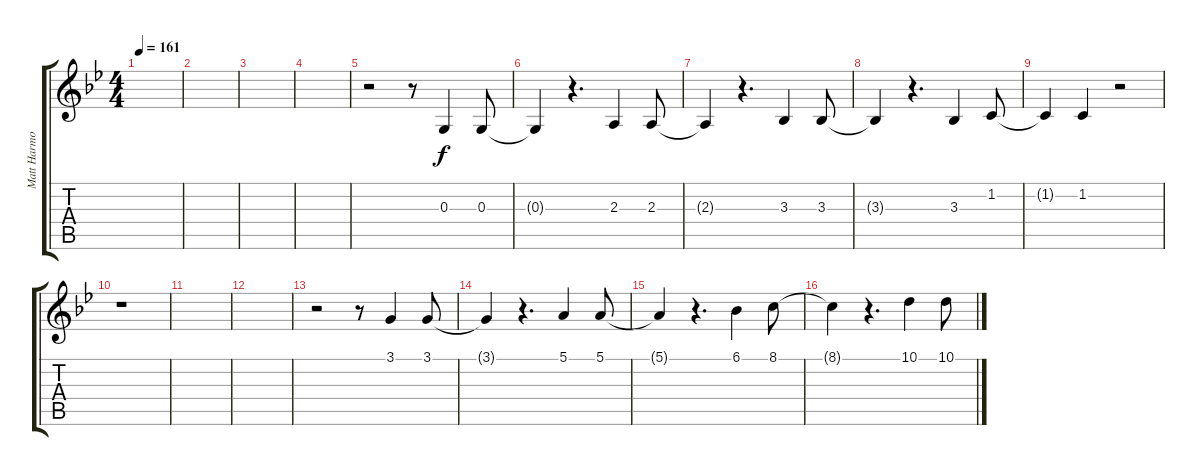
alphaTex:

\track ("Matt Harmonies" "Matt Harmo") {instrument brightacousticpiano}
\staff {score tabs}
\tuning (E4 B3 G3 D3 A2 E2) {hide}
\ts (4 4)
\tempo 161
\clef g2
\ks bb
|
|
|
|
r.2 r.8 0.3.4 0.3.8 |
0.3{t}.4 r.4{d} 2.3.4 2.3.8 |
2.3{t}.4 r.4{d} 3.3.4 3.3.8 |
3.3{t}.4 r.4{d} 3.3.4 1.2.8 |
1.2{t}.4 1.2.4 r.2 |
r.1 |
|
|
r.2 r.8 3.1.4 3.1.8 |
3.1{t}.4 r.4{d} 5.1.4 5.1.8 |
5.1{t}.4 r.4{d} 6.1.4 8.1.8 |
8.1{t}.4 r.4{d} 10.1.4 10.1.8
